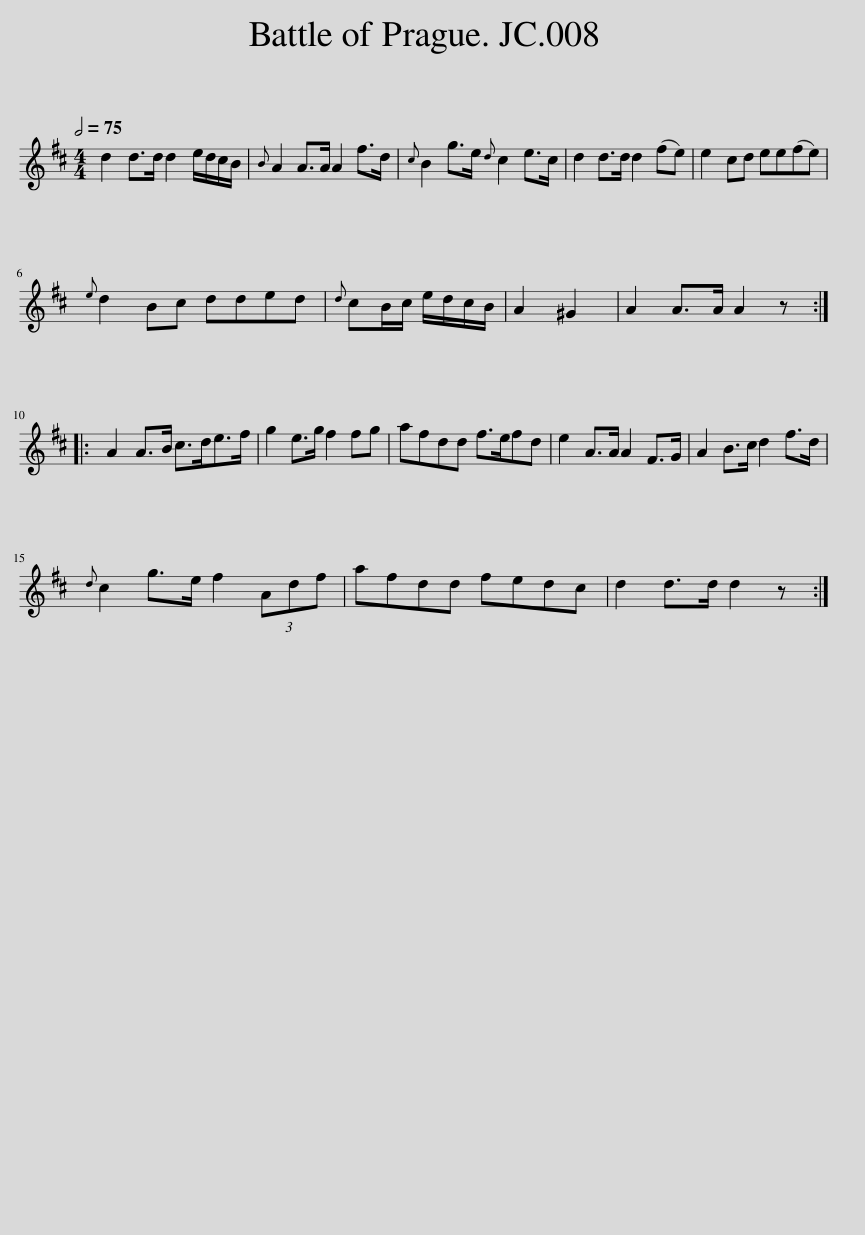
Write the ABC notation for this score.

X:1
L:1/8
Q:1/2=75
M:4/4
I:linebreak $
K:D
V:1 treble
V:1
 d2 d>d d2 e/d/c/B/ |{B} A2 A>A A2 f>d |{c} B2 g>e{d} c2 e>c | d2 d>d d2 (fe) | e2 cd ee(fe) |$ %5
{e} d2 Bc dded |{d} cB/c/ e/d/c/B/ | A2 ^G2 | A2 A>A A2 z ::$ A2 A>B c>de>f | %10
 g2 e>g f2 fg | afdd f>efd | e2 A>A A2 F>G | A2 B>c d2 f>d |${d} c2 g>e f2 (3Adf | %15
 afdd fedc | d2 d>d d2 z :| %17
